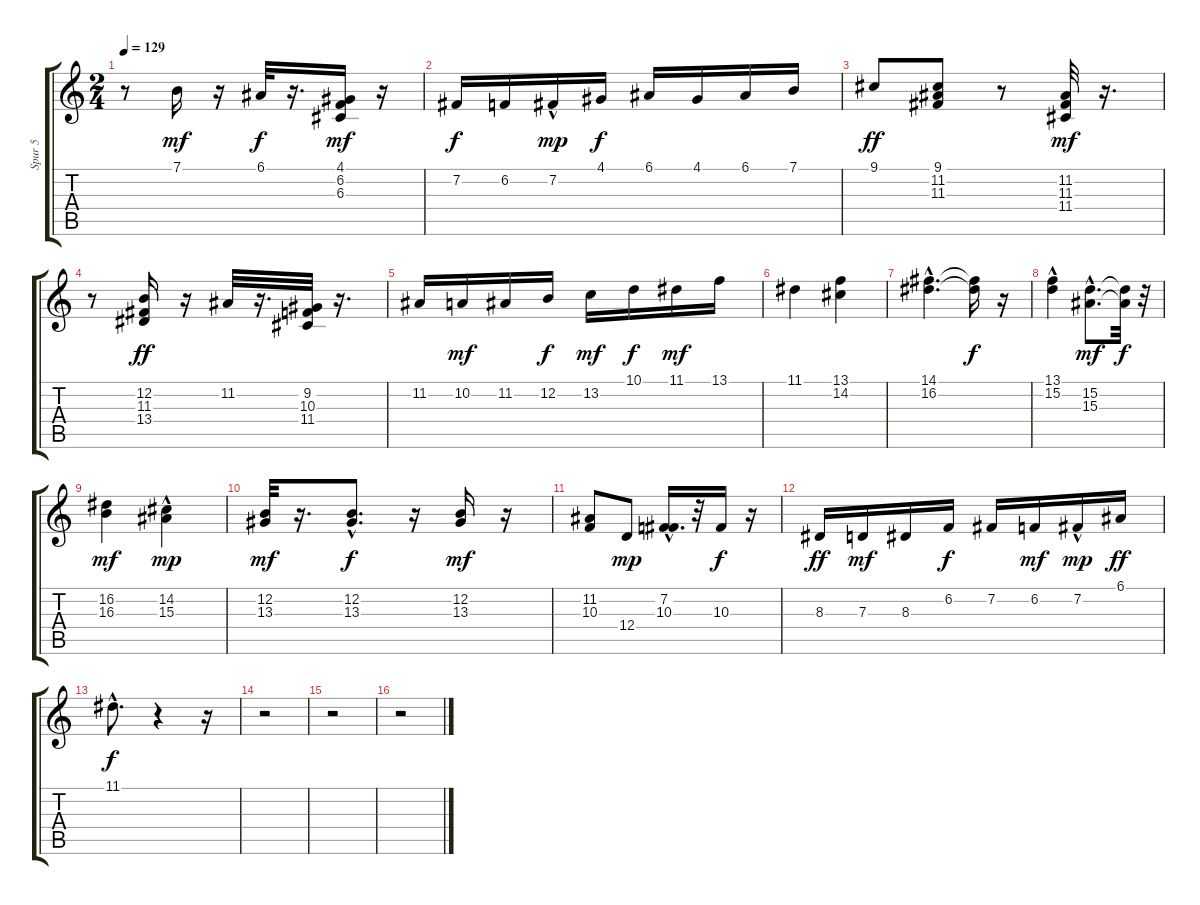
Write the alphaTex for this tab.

\track ("Spur 5" "Spur 5") {instrument accordion}
\staff {score tabs}
\tuning (E4 B3 G3 D3 A2 E2) {hide}
\ts (2 4)
\tempo 129
\clef g2
\ks c
r.8{dy mf} 7.1.16 r.16 6.1.32{dy f} r.16{d} (4.1 6.2 6.3).16{dy mf} r.16 |
7.2.16{dy f} 6.2.16 7.2{hac}.16{dy mp} 4.1.16{dy f} 6.1.16 4.1.16 6.1.16 7.1.16 |
9.1.8{dy ff} (9.1 11.2 11.3).8 r.8 (11.2 11.3 11.4).32{dy mf} r.16{d} |
r.8 (12.2 11.3 13.4).16{dy ff} r.16 11.2.32 r.16{d} (9.2 10.3 11.4).32 r.16{d} |
11.2.16 10.2.16{dy mf} 11.2.16 12.2.16{dy f} 13.2.16{dy mf} 10.1.16{dy f} 11.1.16{dy mf} 13.1.16 |
11.1.4 (13.1 14.2).4 |
(14.1{hac} 16.2{hac}).4{d} (14.1{t} 16.2{t}).16{dy f} r.16 |
(13.1 15.2{hac}).4 (15.2{hac} 15.3{hac}).8{d dy mf} (15.2{t} 15.3{t}).32{dy f} r.32 |
(16.2 16.3).4{dy mf} (14.2 15.3{hac}).4{dy mp} |
(12.2 13.3).32{dy mf} r.16{d} (12.2{hac} 13.3).8{d dy f} r.16 (12.2 13.3).16{dy mf} r.16 |
(11.2 10.3).8 12.4.8{dy mp} (7.2{hac} 10.3).16{d} r.32 10.3.16{dy f} r.16 |
8.3.16{dy ff} 7.3.16{dy mf} 8.3.16 6.2.16{dy f} 7.2.16 6.2.16{dy mf} 7.2{hac}.16{dy mp} 6.1.16{dy ff} |
11.1{hac}.8{d dy f} r.4 r.16 |
r.2 |
r.2 |
r.2
